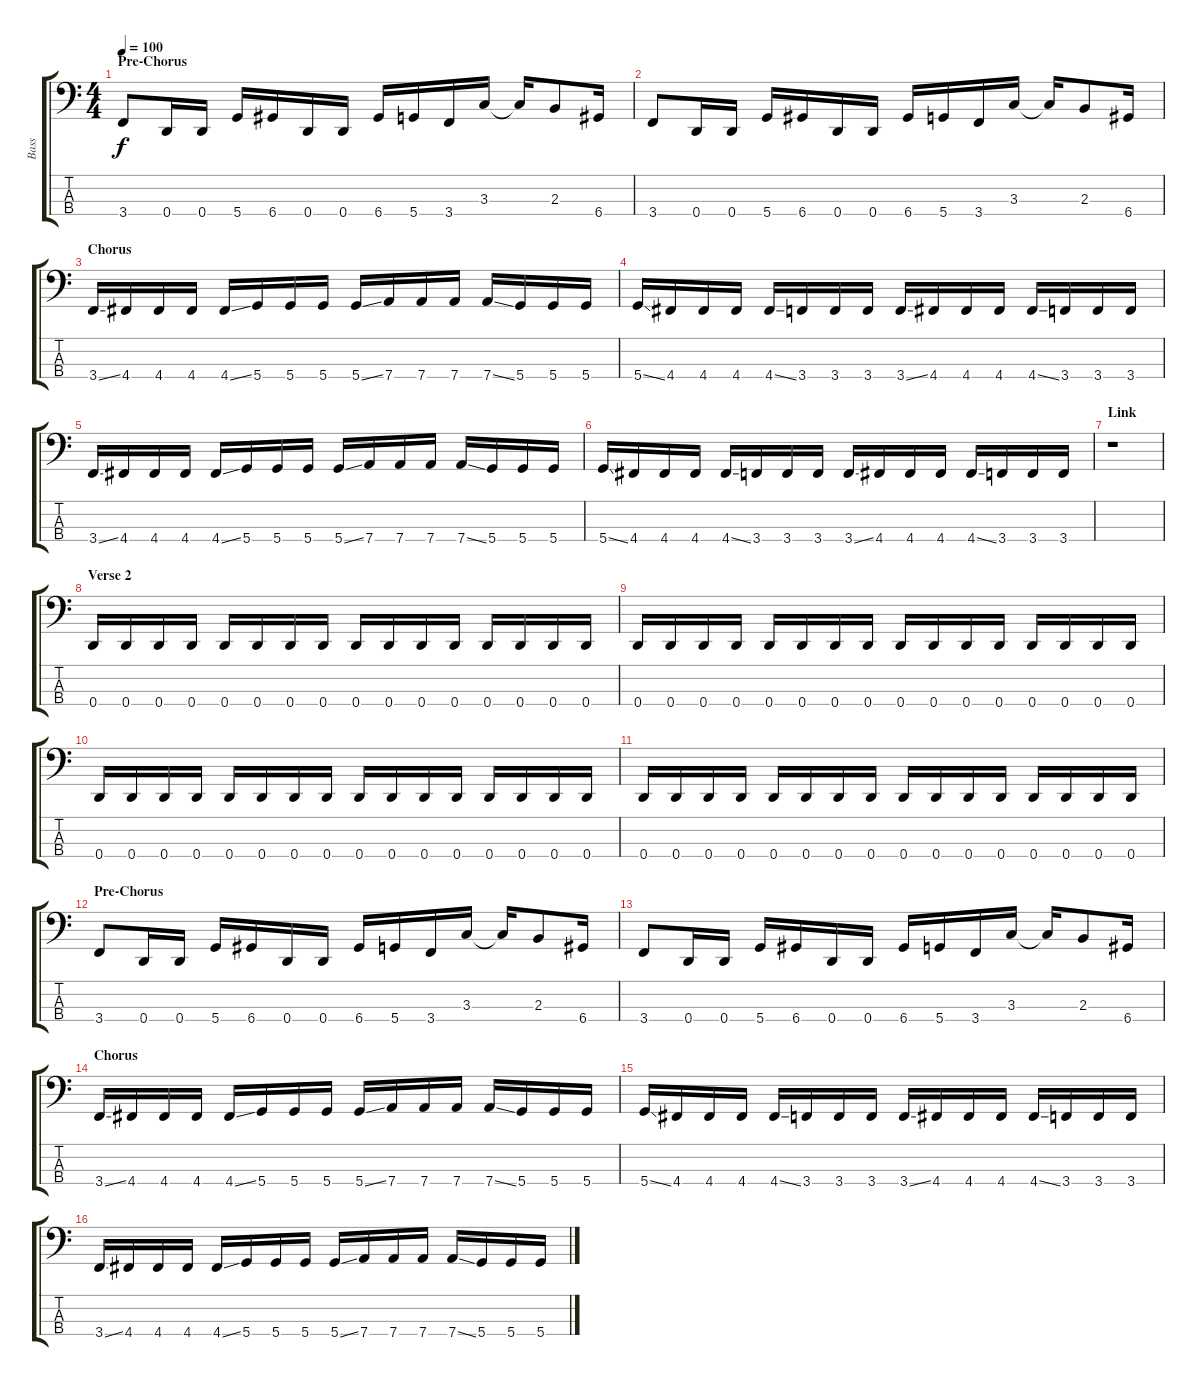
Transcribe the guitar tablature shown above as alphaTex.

\track ("Bass" "Bass") {instrument electricbasspick}
\staff {score tabs}
\tuning (G2 D2 A1 D1) {hide}
\ts (4 4)
\section ("" "Pre-Chorus")
\tempo 100
\clef f4
\ks c
3.4.8{dy f} 0.4.16 0.4.16 5.4.16 6.4.16 0.4.16 0.4.16 6.4.16 5.4.16 3.4.16 3.3.16 3.3{t}.16 2.3.8 6.4.16 |
3.4.8 0.4.16 0.4.16 5.4.16 6.4.16 0.4.16 0.4.16 6.4.16 5.4.16 3.4.16 3.3.16 3.3{t}.16 2.3.8 6.4.16 |
\section ("" "Chorus")
3.4{ss}.16 4.4.16 4.4.16 4.4.16 4.4{ss}.16 5.4.16 5.4.16 5.4.16 5.4{ss}.16 7.4.16 7.4.16 7.4.16 7.4{ss}.16 5.4.16 5.4.16 5.4.16 |
5.4{ss}.16 4.4.16 4.4.16 4.4.16 4.4{ss}.16 3.4.16 3.4.16 3.4.16 3.4{ss}.16 4.4.16 4.4.16 4.4.16 4.4{ss}.16 3.4.16 3.4.16 3.4.16 |
3.4{ss}.16 4.4.16 4.4.16 4.4.16 4.4{ss}.16 5.4.16 5.4.16 5.4.16 5.4{ss}.16 7.4.16 7.4.16 7.4.16 7.4{ss}.16 5.4.16 5.4.16 5.4.16 |
5.4{ss}.16 4.4.16 4.4.16 4.4.16 4.4{ss}.16 3.4.16 3.4.16 3.4.16 3.4{ss}.16 4.4.16 4.4.16 4.4.16 4.4{ss}.16 3.4.16 3.4.16 3.4.16 |
\section ("" "Link")
r.1 |
\section ("" "Verse 2")
0.4.16 0.4.16 0.4.16 0.4.16 0.4.16 0.4.16 0.4.16 0.4.16 0.4.16 0.4.16 0.4.16 0.4.16 0.4.16 0.4.16 0.4.16 0.4.16 |
0.4.16 0.4.16 0.4.16 0.4.16 0.4.16 0.4.16 0.4.16 0.4.16 0.4.16 0.4.16 0.4.16 0.4.16 0.4.16 0.4.16 0.4.16 0.4.16 |
0.4.16 0.4.16 0.4.16 0.4.16 0.4.16 0.4.16 0.4.16 0.4.16 0.4.16 0.4.16 0.4.16 0.4.16 0.4.16 0.4.16 0.4.16 0.4.16 |
0.4.16 0.4.16 0.4.16 0.4.16 0.4.16 0.4.16 0.4.16 0.4.16 0.4.16 0.4.16 0.4.16 0.4.16 0.4.16 0.4.16 0.4.16 0.4.16 |
\section ("" "Pre-Chorus")
3.4.8 0.4.16 0.4.16 5.4.16 6.4.16 0.4.16 0.4.16 6.4.16 5.4.16 3.4.16 3.3.16 3.3{t}.16 2.3.8 6.4.16 |
3.4.8 0.4.16 0.4.16 5.4.16 6.4.16 0.4.16 0.4.16 6.4.16 5.4.16 3.4.16 3.3.16 3.3{t}.16 2.3.8 6.4.16 |
\section ("" "Chorus")
3.4{ss}.16 4.4.16 4.4.16 4.4.16 4.4{ss}.16 5.4.16 5.4.16 5.4.16 5.4{ss}.16 7.4.16 7.4.16 7.4.16 7.4{ss}.16 5.4.16 5.4.16 5.4.16 |
5.4{ss}.16 4.4.16 4.4.16 4.4.16 4.4{ss}.16 3.4.16 3.4.16 3.4.16 3.4{ss}.16 4.4.16 4.4.16 4.4.16 4.4{ss}.16 3.4.16 3.4.16 3.4.16 |
3.4{ss}.16 4.4.16 4.4.16 4.4.16 4.4{ss}.16 5.4.16 5.4.16 5.4.16 5.4{ss}.16 7.4.16 7.4.16 7.4.16 7.4{ss}.16 5.4.16 5.4.16 5.4.16
